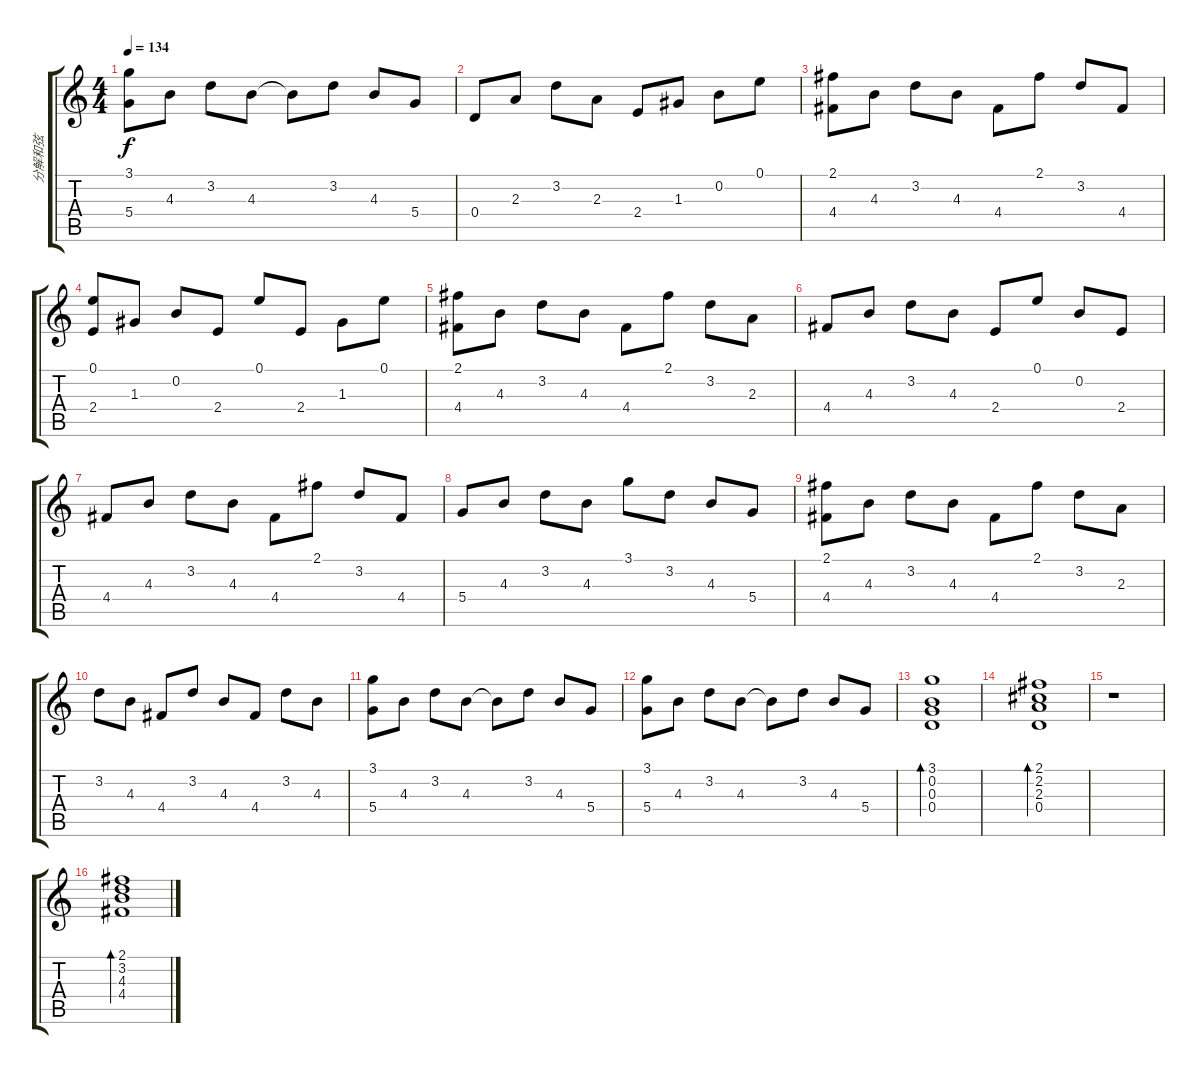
\track ("分解和弦" "分解和弦") {instrument acousticguitarsteel}
\staff {score tabs}
\tuning (E4 B3 G3 D3 A2 E2) {hide}
\ts (4 4)
\tempo 134
\clef g2
\ks c
(3.1 5.4).8{dy f} 4.3.8 3.2.8 4.3.8 4.3{t}.8 3.2.8 4.3.8 5.4.8 |
0.4.8 2.3.8 3.2.8 2.3.8 2.4.8 1.3.8 0.2.8 0.1.8 |
(2.1 4.4).8 4.3.8 3.2.8 4.3.8 4.4.8 2.1.8 3.2.8 4.4.8 |
(0.1 2.4).8 1.3.8 0.2.8 2.4.8 0.1.8 2.4.8 1.3.8 0.1.8 |
(2.1 4.4).8 4.3.8 3.2.8 4.3.8 4.4.8 2.1.8 3.2.8 2.3.8 |
4.4.8 4.3.8 3.2.8 4.3.8 2.4.8 0.1.8 0.2.8 2.4.8 |
4.4.8 4.3.8 3.2.8 4.3.8 4.4.8 2.1.8 3.2.8 4.4.8 |
5.4.8 4.3.8 3.2.8 4.3.8 3.1.8 3.2.8 4.3.8 5.4.8 |
(2.1 4.4).8 4.3.8 3.2.8 4.3.8 4.4.8 2.1.8 3.2.8 2.3.8 |
3.2.8 4.3.8 4.4.8 3.2.8 4.3.8 4.4.8 3.2.8 4.3.8 |
(3.1 5.4).8 4.3.8 3.2.8 4.3.8 4.3{t}.8 3.2.8 4.3.8 5.4.8 |
(3.1 5.4).8 4.3.8 3.2.8 4.3.8 4.3{t}.8 3.2.8 4.3.8 5.4.8 |
(3.1 0.2 0.3 0.4).1{bd 480} |
(2.1 2.2 2.3 0.4).1{bd 480} |
r.1 |
(2.1 3.2 4.3 4.4).1{bd 480}
